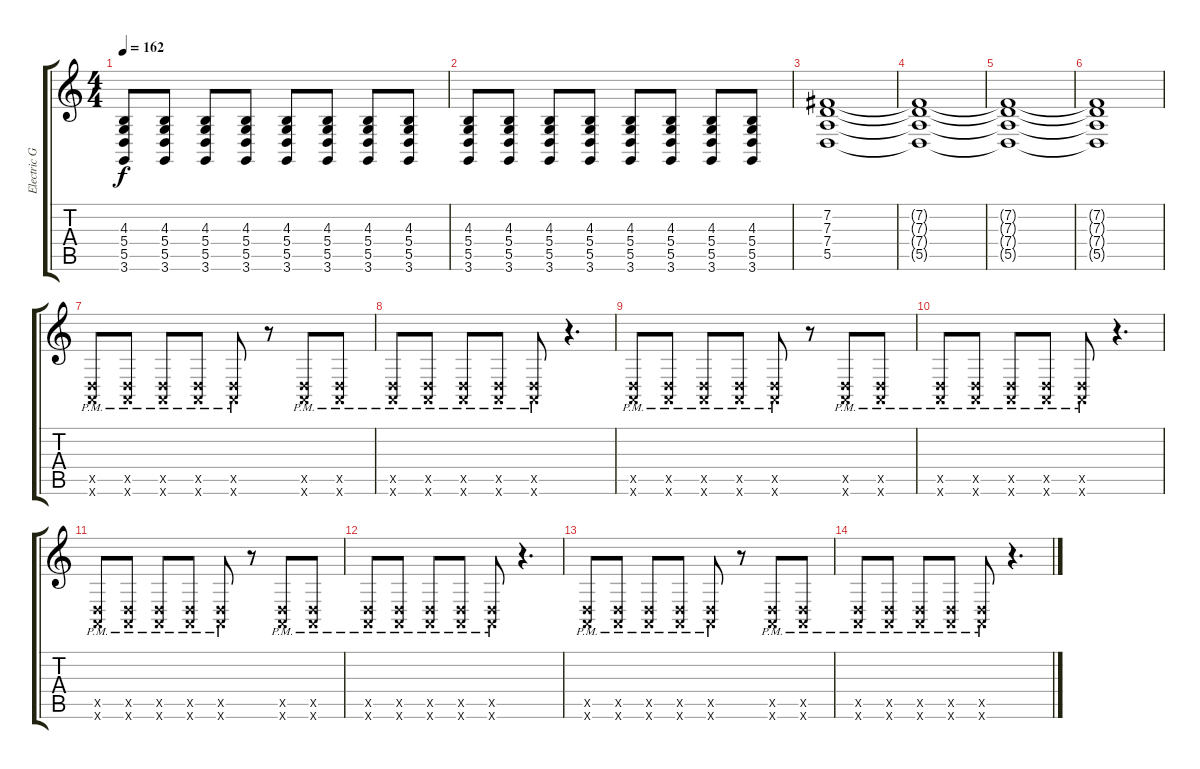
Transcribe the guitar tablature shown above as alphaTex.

\track ("Electric Guitar" "Electric G") {instrument lead1square}
\staff {score tabs}
\tuning (E4 B3 G3 D3 A2 E2) {hide}
\ts (4 4)
\tempo 162
\clef g2
\ks c
(4.3 5.4 5.5 3.6).8{dy f} (4.3 5.4 5.5 3.6).8 (4.3 5.4 5.5 3.6).8 (4.3 5.4 5.5 3.6).8 (4.3 5.4 5.5 3.6).8 (4.3 5.4 5.5 3.6).8 (4.3 5.4 5.5 3.6).8 (4.3 5.4 5.5 3.6).8 |
(4.3 5.4 5.5 3.6).8 (4.3 5.4 5.5 3.6).8 (4.3 5.4 5.5 3.6).8 (4.3 5.4 5.5 3.6).8 (4.3 5.4 5.5 3.6).8 (4.3 5.4 5.5 3.6).8 (4.3 5.4 5.5 3.6).8 (4.3 5.4 5.5 3.6).8 |
(7.2 7.3 7.4 5.5).1 |
(7.2{t} 7.3{t} 7.4{t} 5.5{t}).1 |
(7.2{t} 7.3{t} 7.4{t} 5.5{t}).1 |
(7.2{t} 7.3{t} 7.4{t} 5.5{t}).1 |
(5.5{pm x} 5.6{pm x}).8 (5.5{pm x} 5.6{pm x}).8 (5.5{pm x} 5.6{pm x}).8 (5.5{pm x} 5.6{pm x}).8 (5.5{pm x} 5.6{pm x}).8 r.8 (5.5{pm x} 5.6{pm x}).8 (5.5{pm x} 5.6{pm x}).8 |
(5.5{pm x} 5.6{pm x}).8 (5.5{pm x} 5.6{pm x}).8 (5.5{pm x} 5.6{pm x}).8 (5.5{pm x} 5.6{pm x}).8 (5.5{pm x} 5.6{pm x}).8 r.4{d} |
(5.5{pm x} 5.6{pm x}).8 (5.5{pm x} 5.6{pm x}).8 (5.5{pm x} 5.6{pm x}).8 (5.5{pm x} 5.6{pm x}).8 (5.5{pm x} 5.6{pm x}).8 r.8 (5.5{pm x} 5.6{pm x}).8 (5.5{pm x} 5.6{pm x}).8 |
(5.5{pm x} 5.6{pm x}).8 (5.5{pm x} 5.6{pm x}).8 (5.5{pm x} 5.6{pm x}).8 (5.5{pm x} 5.6{pm x}).8 (5.5{pm x} 5.6{pm x}).8 r.4{d} |
(5.5{pm x} 5.6{pm x}).8 (5.5{pm x} 5.6{pm x}).8 (5.5{pm x} 5.6{pm x}).8 (5.5{pm x} 5.6{pm x}).8 (5.5{pm x} 5.6{pm x}).8 r.8 (5.5{pm x} 5.6{pm x}).8 (5.5{pm x} 5.6{pm x}).8 |
(5.5{pm x} 5.6{pm x}).8 (5.5{pm x} 5.6{pm x}).8 (5.5{pm x} 5.6{pm x}).8 (5.5{pm x} 5.6{pm x}).8 (5.5{pm x} 5.6{pm x}).8 r.4{d} |
(5.5{pm x} 5.6{pm x}).8 (5.5{pm x} 5.6{pm x}).8 (5.5{pm x} 5.6{pm x}).8 (5.5{pm x} 5.6{pm x}).8 (5.5{pm x} 5.6{pm x}).8 r.8 (5.5{pm x} 5.6{pm x}).8 (5.5{pm x} 5.6{pm x}).8 |
(5.5{pm x} 5.6{pm x}).8 (5.5{pm x} 5.6{pm x}).8 (5.5{pm x} 5.6{pm x}).8 (5.5{pm x} 5.6{pm x}).8 (5.5{pm x} 5.6{pm x}).8 r.4{d}
